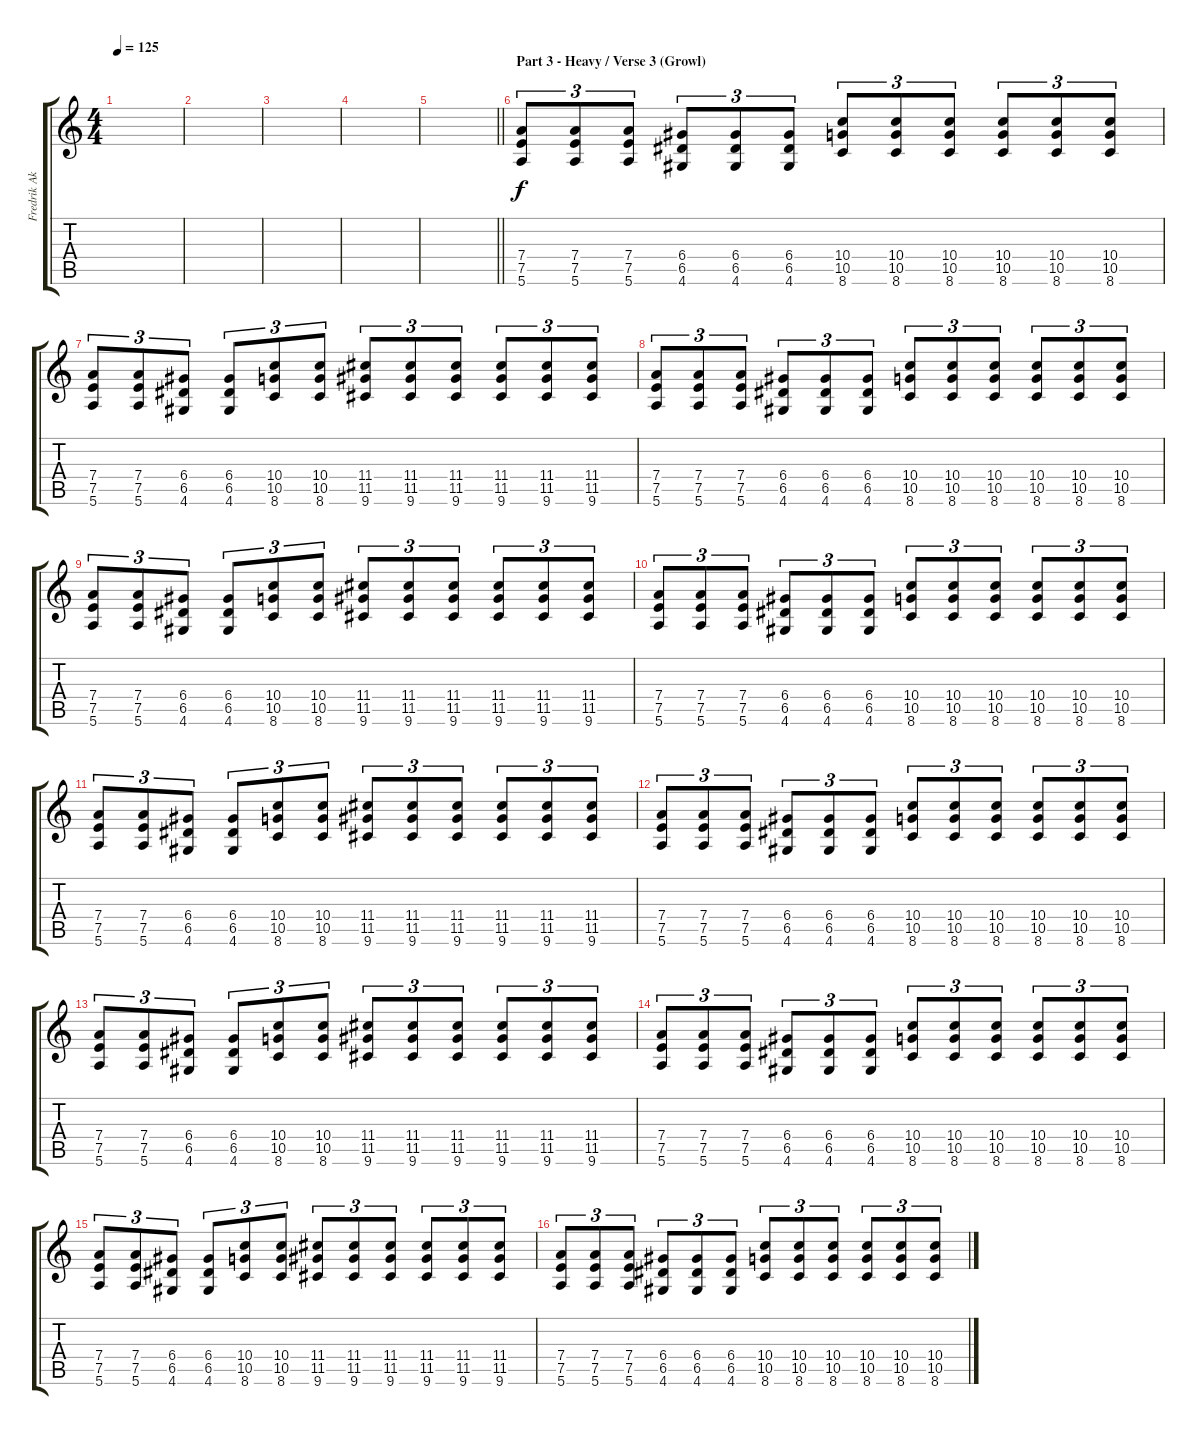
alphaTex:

\track ("Fredrik Akesson" "Fredrik Ak") {instrument electricguitarjazz}
\staff {score tabs}
\tuning (E4 B3 G3 D3 A2 E2) {hide}
\ts (4 4)
\tempo 125
\clef g2
\ks c
|
|
|
|
\barLineRight lightlight
|
\section ("" "Part 3 - Heavy / Verse 3 (Growl)")
(7.4 7.5 5.6).8{tu (3 2) volume 7} (7.4 7.5 5.6).8{tu (3 2)} (7.4 7.5 5.6).8{tu (3 2)} (6.4 6.5 4.6).8{tu (3 2)} (6.4 6.5 4.6).8{tu (3 2)} (6.4 6.5 4.6).8{tu (3 2)} (10.4 10.5 8.6).8{tu (3 2)} (10.4 10.5 8.6).8{tu (3 2)} (10.4 10.5 8.6).8{tu (3 2)} (10.4 10.5 8.6).8{tu (3 2)} (10.4 10.5 8.6).8{tu (3 2)} (10.4 10.5 8.6).8{tu (3 2)} |
(7.4 7.5 5.6).8{tu (3 2)} (7.4 7.5 5.6).8{tu (3 2)} (6.4 6.5 4.6).8{tu (3 2)} (6.4 6.5 4.6).8{tu (3 2)} (10.4 10.5 8.6).8{tu (3 2)} (10.4 10.5 8.6).8{tu (3 2)} (11.4 11.5 9.6).8{tu (3 2)} (11.4 11.5 9.6).8{tu (3 2)} (11.4 11.5 9.6).8{tu (3 2)} (11.4 11.5 9.6).8{tu (3 2)} (11.4 11.5 9.6).8{tu (3 2)} (11.4 11.5 9.6).8{tu (3 2)} |
(7.4 7.5 5.6).8{tu (3 2)} (7.4 7.5 5.6).8{tu (3 2)} (7.4 7.5 5.6).8{tu (3 2)} (6.4 6.5 4.6).8{tu (3 2)} (6.4 6.5 4.6).8{tu (3 2)} (6.4 6.5 4.6).8{tu (3 2)} (10.4 10.5 8.6).8{tu (3 2)} (10.4 10.5 8.6).8{tu (3 2)} (10.4 10.5 8.6).8{tu (3 2)} (10.4 10.5 8.6).8{tu (3 2)} (10.4 10.5 8.6).8{tu (3 2)} (10.4 10.5 8.6).8{tu (3 2)} |
(7.4 7.5 5.6).8{tu (3 2)} (7.4 7.5 5.6).8{tu (3 2)} (6.4 6.5 4.6).8{tu (3 2)} (6.4 6.5 4.6).8{tu (3 2)} (10.4 10.5 8.6).8{tu (3 2)} (10.4 10.5 8.6).8{tu (3 2)} (11.4 11.5 9.6).8{tu (3 2)} (11.4 11.5 9.6).8{tu (3 2)} (11.4 11.5 9.6).8{tu (3 2)} (11.4 11.5 9.6).8{tu (3 2)} (11.4 11.5 9.6).8{tu (3 2)} (11.4 11.5 9.6).8{tu (3 2)} |
(7.4 7.5 5.6).8{tu (3 2)} (7.4 7.5 5.6).8{tu (3 2)} (7.4 7.5 5.6).8{tu (3 2)} (6.4 6.5 4.6).8{tu (3 2)} (6.4 6.5 4.6).8{tu (3 2)} (6.4 6.5 4.6).8{tu (3 2)} (10.4 10.5 8.6).8{tu (3 2)} (10.4 10.5 8.6).8{tu (3 2)} (10.4 10.5 8.6).8{tu (3 2)} (10.4 10.5 8.6).8{tu (3 2)} (10.4 10.5 8.6).8{tu (3 2)} (10.4 10.5 8.6).8{tu (3 2)} |
(7.4 7.5 5.6).8{tu (3 2)} (7.4 7.5 5.6).8{tu (3 2)} (6.4 6.5 4.6).8{tu (3 2)} (6.4 6.5 4.6).8{tu (3 2)} (10.4 10.5 8.6).8{tu (3 2)} (10.4 10.5 8.6).8{tu (3 2)} (11.4 11.5 9.6).8{tu (3 2)} (11.4 11.5 9.6).8{tu (3 2)} (11.4 11.5 9.6).8{tu (3 2)} (11.4 11.5 9.6).8{tu (3 2)} (11.4 11.5 9.6).8{tu (3 2)} (11.4 11.5 9.6).8{tu (3 2)} |
(7.4 7.5 5.6).8{tu (3 2)} (7.4 7.5 5.6).8{tu (3 2)} (7.4 7.5 5.6).8{tu (3 2)} (6.4 6.5 4.6).8{tu (3 2)} (6.4 6.5 4.6).8{tu (3 2)} (6.4 6.5 4.6).8{tu (3 2)} (10.4 10.5 8.6).8{tu (3 2)} (10.4 10.5 8.6).8{tu (3 2)} (10.4 10.5 8.6).8{tu (3 2)} (10.4 10.5 8.6).8{tu (3 2)} (10.4 10.5 8.6).8{tu (3 2)} (10.4 10.5 8.6).8{tu (3 2)} |
(7.4 7.5 5.6).8{tu (3 2)} (7.4 7.5 5.6).8{tu (3 2)} (6.4 6.5 4.6).8{tu (3 2)} (6.4 6.5 4.6).8{tu (3 2)} (10.4 10.5 8.6).8{tu (3 2)} (10.4 10.5 8.6).8{tu (3 2)} (11.4 11.5 9.6).8{tu (3 2)} (11.4 11.5 9.6).8{tu (3 2)} (11.4 11.5 9.6).8{tu (3 2)} (11.4 11.5 9.6).8{tu (3 2)} (11.4 11.5 9.6).8{tu (3 2)} (11.4 11.5 9.6).8{tu (3 2)} |
(7.4 7.5 5.6).8{tu (3 2)} (7.4 7.5 5.6).8{tu (3 2)} (7.4 7.5 5.6).8{tu (3 2)} (6.4 6.5 4.6).8{tu (3 2)} (6.4 6.5 4.6).8{tu (3 2)} (6.4 6.5 4.6).8{tu (3 2)} (10.4 10.5 8.6).8{tu (3 2)} (10.4 10.5 8.6).8{tu (3 2)} (10.4 10.5 8.6).8{tu (3 2)} (10.4 10.5 8.6).8{tu (3 2)} (10.4 10.5 8.6).8{tu (3 2)} (10.4 10.5 8.6).8{tu (3 2)} |
(7.4 7.5 5.6).8{tu (3 2)} (7.4 7.5 5.6).8{tu (3 2)} (6.4 6.5 4.6).8{tu (3 2)} (6.4 6.5 4.6).8{tu (3 2)} (10.4 10.5 8.6).8{tu (3 2)} (10.4 10.5 8.6).8{tu (3 2)} (11.4 11.5 9.6).8{tu (3 2)} (11.4 11.5 9.6).8{tu (3 2)} (11.4 11.5 9.6).8{tu (3 2)} (11.4 11.5 9.6).8{tu (3 2)} (11.4 11.5 9.6).8{tu (3 2)} (11.4 11.5 9.6).8{tu (3 2)} |
(7.4 7.5 5.6).8{tu (3 2)} (7.4 7.5 5.6).8{tu (3 2)} (7.4 7.5 5.6).8{tu (3 2)} (6.4 6.5 4.6).8{tu (3 2)} (6.4 6.5 4.6).8{tu (3 2)} (6.4 6.5 4.6).8{tu (3 2)} (10.4 10.5 8.6).8{tu (3 2)} (10.4 10.5 8.6).8{tu (3 2)} (10.4 10.5 8.6).8{tu (3 2)} (10.4 10.5 8.6).8{tu (3 2)} (10.4 10.5 8.6).8{tu (3 2)} (10.4 10.5 8.6).8{tu (3 2)}
